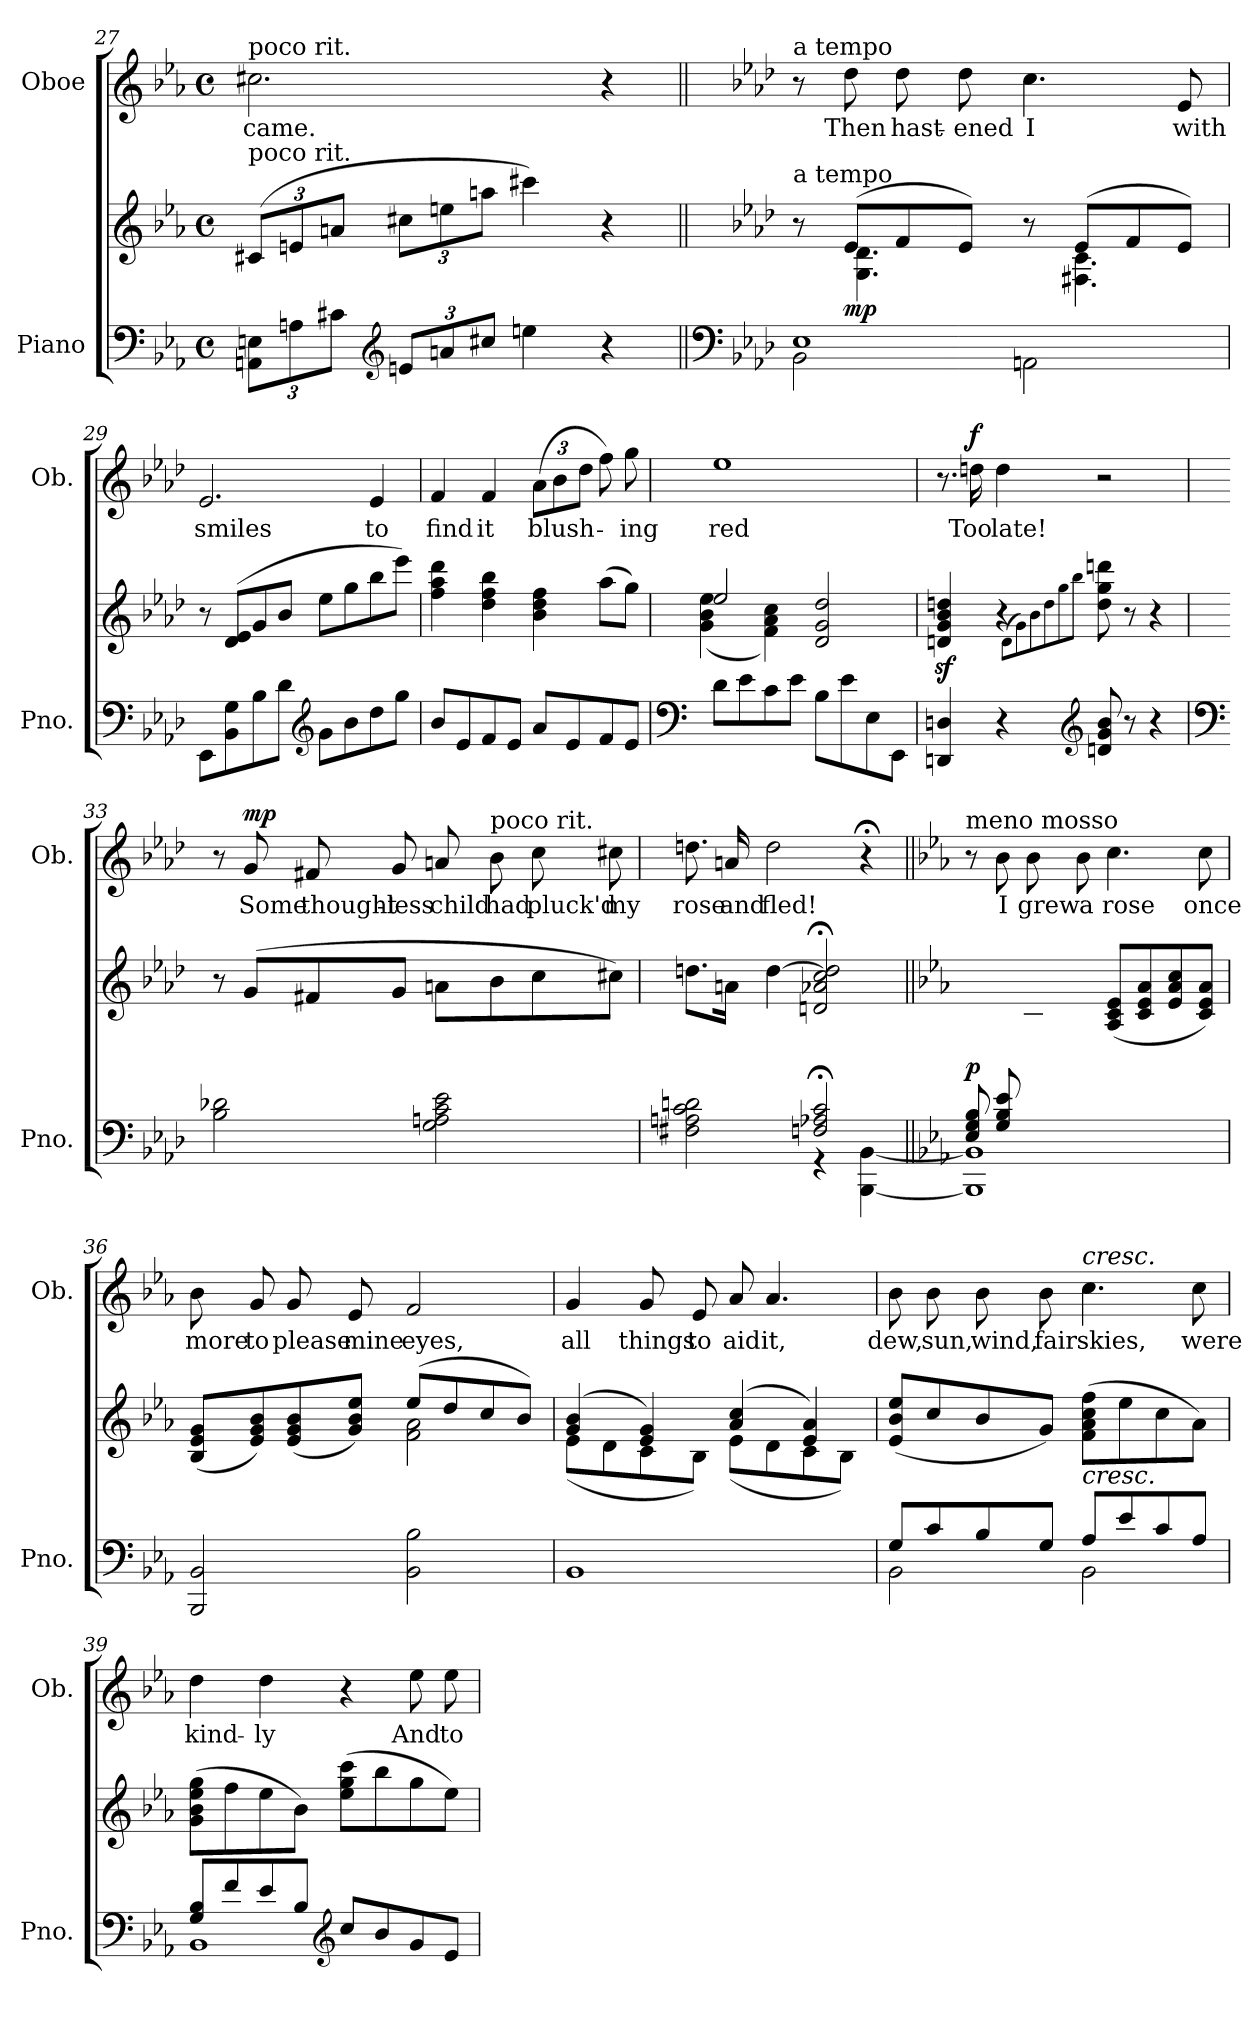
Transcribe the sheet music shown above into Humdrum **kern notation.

**kern	**kern	**dynam	**kern	**text	**dynam
*part2	*part2	*part2	*part1	*part1	*part1
*staff3	*staff2	*staff2/3	*staff1	*staff1	*staff1
*I"Piano	*	*	*I"Oboe	*	*
*I'Pno.	*	*	*I'Ob.	*	*
*clefF4	*clefG2	*	*clefG2	*	*
*k[b-e-a-]	*k[b-e-a-]	*	*k[b-e-a-]	*	*
*M4/4	*M4/4	*	*M4/4	*	*
*met(c)	*met(c)	*	*met(c)	*	*
*Xbrackettup	*Xbrackettup	*	*	*	*
=27	=27	=27	=27	=27	=27
!	!	!	!LO:TX:a:t=poco rit.	!	!
!	!LO:TX:a:t=poco rit.	!	!	!	!
!	!	!	!	!LO:LY:b	!
12AAn\ 12En\L	(12c#X/L	.	2.cc#X\	came.	.
12An\	12en/	.	.	.	.
12c#X\J	12an/J	.	.	.	.
*clefG2	*	*	*	*	*
12en/L	12cc#X\L	.	.	.	.
12an/	12een\	.	.	.	.
12cc#X/J	12aan\J	.	.	.	.
4een\	4ccc#X\)	.	.	.	.
4r	4r	.	4r	.	.
!!LO:LB:g=z
=28||	=28||	=28||	=28||	=28||	=28||
*clefF4	*	*	*	*	*
*k[b-e-a-d-]	*k[b-e-a-d-]	*	*k[b-e-a-d-]	*	*
*^	*^	*	*	*	*
!	!	!	!	!	!LO:TX:a:t=a tempo	!	!
!	!	!LO:TX:a:t=a tempo	!	!	!	!	!
1E-	2BB-\	8r	8ryy	.	8r	.	.
!	!	!	!	!LO:DY:b	!	!LO:LY:b	!
.	.	(8e-/L	4.G\ 4.d-\	mp	8dd-\	Then	.
!	!	!	!	!	!	!LO:LY:b	!
.	.	8f/	.	.	8dd-\	hast-	.
!	!	!	!	!	!	!LO:LY:b	!
.	.	8e-/J)	.	.	8dd-\	-ened	.
!	!	!	!	!	!	!LO:LY:b	!
.	2AAn\	8r	8ryy	.	4.cc\	I	.
.	.	(8e-/L	4.F#X\ 4.c\	.	.	.	.
.	.	8f/	.	.	.	.	.
!	!	!	!	!	!	!LO:LY:b	!
.	.	8e-/J)	.	.	8e-/	with	.
*v	*v	*	*	*	*	*	*
*	*v	*v	*	*	*	*
=29	=29	=29	=29	=29	=29
!	!	!	!	!LO:LY:b	!
8EE-\L	8r	.	2.e-/	smiles	.
8BB-\ 8G\	(8d-/ 8e-/L	.	.	.	.
8B-\	8g/	.	.	.	.
8d-\J	8b-/J	.	.	.	.
*clefG2	*	*	*	*	*
8g\L	8ee-\L	.	.	.	.
8b-\	8gg\	.	.	.	.
!	!	!	!	!LO:LY:b	!
8dd-\	8bb-\	.	4e-/	to	.
8gg\J	8eee-\J)	.	.	.	.
=30	=30	=30	=30	=30	=30
!	!	!	!	!LO:LY:b	!
8b-/L	4ff\ 4aa-\ 4ddd-\	.	4f/	find	.
8e-/	.	.	.	.	.
!	!	!	!	!LO:LY:b	!
8f/	4dd-\ 4ff\ 4bb-\	.	4f/	it	.
8e-/J	.	.	.	.	.
*	*	*	*Xbrackettup	*	*
!	!	!	!	!LO:LY:b	!
8a-/L	4b-\ 4dd-\ 4ff\	.	(12a-\L	blush-	.
.	.	.	12b-\	.	.
8e-/	.	.	.	.	.
.	.	.	12dd-\J	.	.
8f/	(8aa-\L	.	8ff\)	.	.
!	!	!	!	!LO:LY:b	!
8e-/J	8gg\J)	.	8gg\	-ing	.
!!LO:PB:g=z
=31	=31	=31	=31	=31	=31
*clefF4	*	*	*	*	*
*	*^	*	*	*	*
!	!	!	!	!	!LO:LY:b	!
8d-\L	2ee-/	(4g\ 4b-\ 4ee-\	.	1ee-	red	.
8e-\	.	.	.	.	.	.
8c\	.	4f\ 4a-\ 4cc\)	.	.	.	.
8e-\J	.	.	.	.	.	.
8B-\L	2d-/ 2g/ 2dd-/	2ryy	.	.	.	.
8e-\	.	.	.	.	.	.
8E-\	.	.	.	.	.	.
8EE-\J	.	.	.	.	.	.
*	*v	*v	*	*	*	*
=32	=32	=32	=32	=32	=32
4DDn/ 4Dn/	4dn/z< 4g/z< 4b-/z< 4ddn/z<	.	8.r	.	.
!	!	!	!	!LO:LY:b	!LO:DY:a
.	.	.	16ddn\	Too	f
!	!	!	!	!LO:LY:b	!
4r	4r	.	4dd\	late!	.
*clefG2	*	*	*	*	*
.	(8qd\L	.	.	.	.
.	8qg\)	.	.	.	.
.	8qb-\	.	.	.	.
.	8qdd\	.	.	.	.
.	8qgg\	.	.	.	.
.	8qbb-\J	.	.	.	.
8dn/ 8g/ 8b-/	8dd\ 8gg\ 8dddn\	.	2r	.	.
8r	8r	.	.	.	.
4r	4r	.	.	.	.
=33	=33	=33	=33	=33	=33
*clefF4	*	*	*	*	*
2B-\ 2d-X\	8r	.	8r	.	.
!	!	!	!	!LO:LY:b	!LO:DY:a
.	(8g/L	.	8g/	Some	mp
!	!	!	!	!LO:LY:b	!
.	8f#X/	.	8f#X/	thought-	.
!	!	!	!	!LO:LY:b	!
.	8g/J	.	8g/	-less	.
!	!	!	!	!LO:LY:b	!
2G\ 2An\ 2c\ 2e-\	8an\L	.	8an/	child	.
!	!	!	!LO:TX:a:t=poco rit.	!	!
!	!	!	!	!LO:LY:b	!
.	8b-\	.	8b-\	had	.
!	!	!	!	!LO:LY:b	!
.	8cc\	.	8cc\	pluck'd	.
!	!	!	!	!LO:LY:b	!
.	8cc#X\J)	.	8cc#X\	my	.
!!LO:LB:g=z
=34	=34	=34	=34	=34	=34
*^	*	*	*	*	*
!	!	!	!	!	!LO:LY:b	!
2F#X\ 2An\ 2c\ 2dn\	2ryy	8.ddn\L	.	8.ddn\	rose	.
!	!	!	!	!	!LO:LY:b	!
.	.	16an\Jk	.	16an/	and	.
!	!	!	!	!	!LO:LY:b	!
.	.	[4dd\	.	2dd\	fled!	.
2Fn/;< 2A-X/;< 2c/;<	4r	2dn/;< 2a-X/;< 2cc/;< 2dd/];<	.	.	.	.
.	[4BBB-\ [4BB-\	.	.	4r;<	.	.
=35||	=35||	=35||	=35||	=35||	=35||	=35||
*k[b-e-a-]	*	*k[b-e-a-]	*	*k[b-e-a-]	*	*
!	!	!	!	!LO:TX:a:t=meno mosso	!	!
!	!	!	!LO:DY:b	!	!	!
(8E-/ 8G/ 8B-/L	1BBB-] 1BB-]	4ryy	p	8r	.	.
!	!	!	!	!	!LO:LY:b	!
8G/ 8B-/ 8e-/	.	.	.	8b-\	I	.
!	!	!	!	!	!LO:LY:b	!
2.ryy	.	8B-\ 8e-\ 8g\	.	8b-\	grew	.
!	!	!	!	!	!LO:LY:b	!
.	.	8e-\ 8g\ 8b-\J)	.	8b-\	a	.
!	!	!	!	!	!LO:LY:b	!
.	.	(8A-/ 8c/ 8e-/L	.	4.cc\	rose	.
.	.	8c/ 8e-/ 8a-/	.	.	.	.
.	.	8e-/ 8a-/ 8cc/	.	.	.	.
!	!	!	!	!	!LO:LY:b	!
.	.	8c/ 8e-/ 8a-/J)	.	8cc\	once	.
*v	*v	*	*	*	*	*
=36	=36	=36	=36	=36	=36
*	*^	*	*	*	*
!	!	!	!	!	!LO:LY:b	!
2BBB-/ 2BB-/	(8B-/ 8e-/ 8g/L	2ryy	.	8b-\	more	.
!	!	!	!	!	!LO:LY:b	!
.	8e-/ 8g/ 8b-/)	.	.	8g/	to	.
!	!	!	!	!	!LO:LY:b	!
.	(8e-/ 8g/ 8b-/	.	.	8g/	please	.
!	!	!	!	!	!LO:LY:b	!
.	8g/ 8b-/ 8ee-/J)	.	.	8e-/	mine	.
!	!	!	!	!	!LO:LY:b	!
2BB-\ 2B-\	(8ee-/L	2f\ 2a-\	.	2f/	eyes,	.
.	8dd/	.	.	.	.	.
.	8cc/	.	.	.	.	.
.	8b-/J)	.	.	.	.	.
!!LO:LB:g=z
=37	=37	=37	=37	=37	=37	=37
!	!	!	!	!	!LO:LY:b	!
1BB-	(4g/ 4b-/	(8e-\L	.	4g/	all	.
.	.	8d\	.	.	.	.
!	!	!	!	!	!LO:LY:b	!
.	4e-/ 4g/)	8c\	.	8g/	things	.
!	!	!	!	!	!LO:LY:b	!
.	.	8B-\J)	.	8e-/	to	.
!	!	!	!	!	!LO:LY:b	!
.	(4a-/ 4cc/	(8e-\L	.	8a-/	aid	.
!	!	!	!	!	!LO:LY:b	!
.	.	8d\	.	4.a-/	it,	.
.	4e-/ 4a-/)	8c\	.	.	.	.
.	.	8B-\J)	.	.	.	.
=38	=38	=38	=38	=38	=38	=38
*^	*	*	*	*	*	*
!	!	!	!	!	!	!LO:LY:b	!
*	*	*v	*v	*	*	*	*
8G/L	2BB-\	(8e-/ 8b-/ 8ee-/L	.	8b-\	dew,	.
!	!	!	!	!	!LO:LY:b	!
8c/	.	8cc/	.	8b-\	sun,	.
!	!	!	!	!	!LO:LY:b	!
8B-/	.	8b-/	.	8b-\	wind,	.
!	!	!	!	!	!LO:LY:b	!
8G/J	.	8g/J)	.	8b-\	fair	.
!	!	!	!	!LO:TX:a:i:t=cresc.	!	!
!	!	!LO:TX:b:i:t=cresc.	!	!	!	!
!	!	!	!	!	!LO:LY:b	!
8A-/L	2BB-\	(8f\ 8a-\ 8cc\ 8ff\L	.	4.cc\	skies,	.
8e-/	.	8ee-\	.	.	.	.
8c/	.	8cc\	.	.	.	.
!	!	!	!	!	!LO:LY:b	!
8A-/J	.	8a-\J)	.	8cc\	were	.
=39	=39	=39	=39	=39	=39	=39
!	!	!	!	!	!LO:LY:b	!
8G/ 8B-/L	1BB-	(8g\ 8b-\ 8ee-\ 8gg\L	.	4dd\	kind-	.
8f/	.	8ff\	.	.	.	.
!	!	!	!	!	!LO:LY:b	!
8e-/	.	8ee-\	.	4dd\	-ly	.
8B-/J	.	8b-\J)	.	.	.	.
*clefG2	*	*	*	*	*	*
8cc/L	.	(8ee-\ 8gg\ 8ccc\L	.	4r	.	.
8b-/	.	8bb-\	.	.	.	.
!	!	!	!	!	!LO:LY:b	!
8g/	.	8gg\	.	8ee-\	And	.
!	!	!	!	!	!LO:LY:b	!
8e-/J	.	8ee-\J)	.	8ee-\	to	.
*v	*v	*	*	*	*	*
=	=	=	=	=	=
*-	*-	*-	*-	*-	*-
